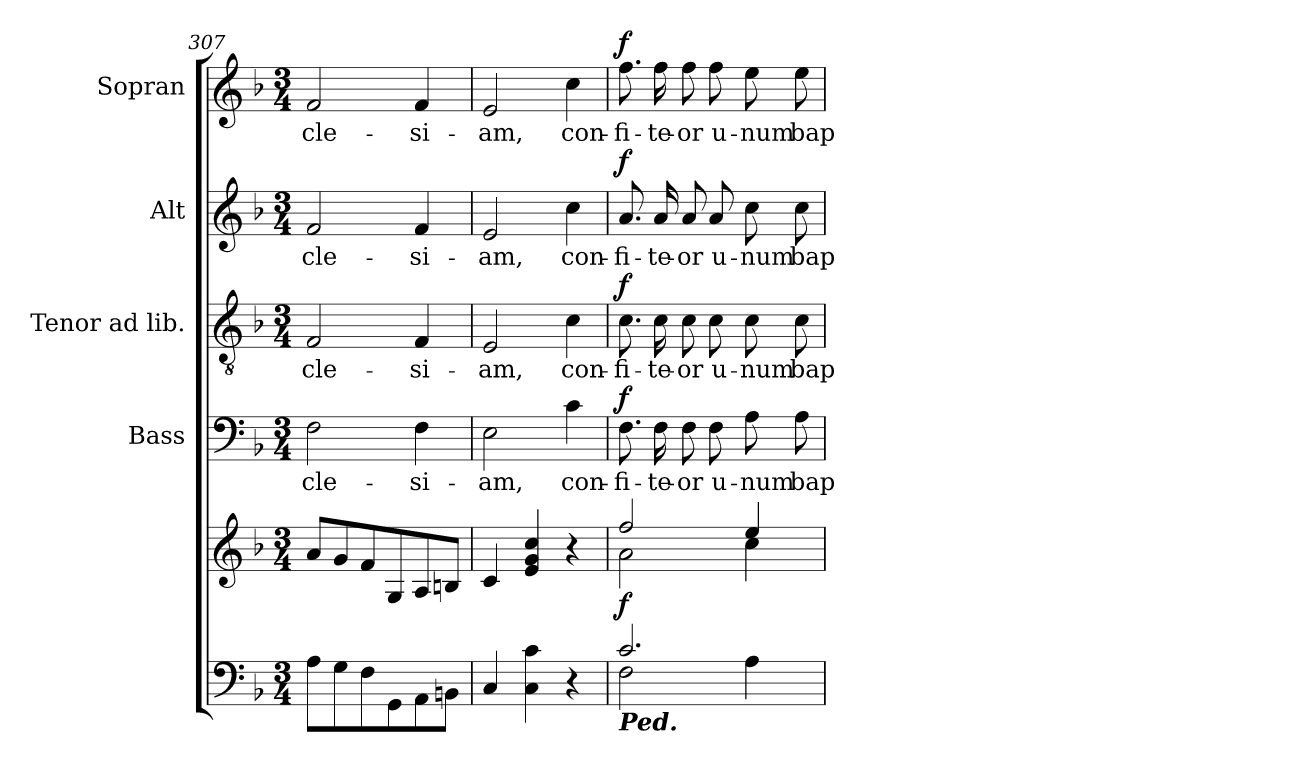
**kern	**kern	**dynam	**kern	**text	**dynam	**kern	**text	**dynam	**kern	**text	**dynam	**kern	**text	**dynam
*part5	*part5	*part5	*part4	*part4	*part4	*part3	*part3	*part3	*part2	*part2	*part2	*part1	*part1	*part1
*staff6	*staff5	*staff5/6	*staff4	*staff4	*staff4	*staff3	*staff3	*staff3	*staff2	*staff2	*staff2	*staff1	*staff1	*staff1
*	*	*	*I"Bass	*	*	*I"Tenor ad lib.	*	*	*I"Alt	*	*	*I"Sopran	*	*
*	*	*	*I'B.	*	*	*I'T.	*	*	*I'A.	*	*	*I'S.	*	*
*clefF4	*clefG2	*	*clefF4	*	*	*clefGv2	*	*	*clefG2	*	*	*clefG2	*	*
*k[b-]	*k[b-]	*	*k[b-]	*	*	*k[b-]	*	*	*k[b-]	*	*	*k[b-]	*	*
*F:	*F:	*	*F:	*	*	*F:	*	*	*F:	*	*	*F:	*	*
*M3/4	*M3/4	*	*M3/4	*	*	*M3/4	*	*	*M3/4	*	*	*M3/4	*	*
=307	=307	=307	=307	=307	=307	=307	=307	=307	=307	=307	=307	=307	=307	=307
!	!	!	!	!LO:LY:b	!	!	!LO:LY:b	!	!	!LO:LY:b	!	!	!LO:LY:b	!
8A\L	8a/L	.	2F\	-cle-	.	2F/	-cle-	.	2f/	-cle-	.	2f/	-cle-	.
8G\	8g/	.	.	.	.	.	.	.	.	.	.	.	.	.
8F\	8f/	.	.	.	.	.	.	.	.	.	.	.	.	.
8GG\	8G/	.	.	.	.	.	.	.	.	.	.	.	.	.
!	!	!	!	!LO:LY:b	!	!	!LO:LY:b	!	!	!LO:LY:b	!	!	!LO:LY:b	!
8AA\	8A/	.	4F\	-si-	.	4F/	-si-	.	4f/	-si-	.	4f/	-si-	.
8BBn\J	8Bn/J	.	.	.	.	.	.	.	.	.	.	.	.	.
=308	=308	=308	=308	=308	=308	=308	=308	=308	=308	=308	=308	=308	=308	=308
!	!	!	!	!LO:LY:b	!	!	!LO:LY:b	!	!	!LO:LY:b	!	!	!LO:LY:b	!
4C/	4c/	.	2E\	-am,	.	2E/	-am,	.	2e/	-am,	.	2e/	-am,	.
4C\ 4c\	4e/ 4g/ 4cc/	.	.	.	.	.	.	.	.	.	.	.	.	.
!	!	!	!	!LO:LY:b	!	!	!LO:LY:b	!	!	!LO:LY:b	!	!	!LO:LY:b	!
4r	4r	.	4c\	con-	.	4c\	con-	.	4cc\	con-	.	4cc\	con-	.
=309	=309	=309	=309	=309	=309	=309	=309	=309	=309	=309	=309	=309	=309	=309
*^	*^	*	*	*	*	*	*	*	*	*	*	*	*	*
!LO:TX:b:Bi:t=Ped.	!	!	!	!	!	!	!	!	!	!	!	!	!	!	!	!
!	!	!	!	!LO:DY:b	!	!LO:LY:b	!LO:DY:a	!	!LO:LY:b	!LO:DY:a	!	!LO:LY:b	!LO:DY:a	!	!LO:LY:b	!LO:DY:a
2.c/	2F\	2ff/	2a\	f	8.F\	-fi-	f	8.c\	-fi-	f	8.a/	-fi-	f	8.ff\	-fi-	f
!	!	!	!	!	!	!LO:LY:b	!	!	!LO:LY:b	!	!	!LO:LY:b	!	!	!LO:LY:b	!
.	.	.	.	.	16F\	-te-	.	16c\	-te-	.	16a/	-te-	.	16ff\	-te-	.
!	!	!	!	!	!	!LO:LY:b	!	!	!LO:LY:b	!	!	!LO:LY:b	!	!	!LO:LY:b	!
.	.	.	.	.	8F\	-or	.	8c\	-or	.	8a/	-or	.	8ff\	-or	.
!	!	!	!	!	!	!LO:LY:b	!	!	!LO:LY:b	!	!	!LO:LY:b	!	!	!LO:LY:b	!
.	.	.	.	.	8F\	u-	.	8c\	u-	.	8a/	u-	.	8ff\	u-	.
!	!	!	!	!	!	!LO:LY:b	!	!	!LO:LY:b	!	!	!LO:LY:b	!	!	!LO:LY:b	!
.	4A\	4ee/	4cc\	.	8A\	-num	.	8c\	-num	.	8cc\	-num	.	8ee\	-num	.
!	!	!	!	!	!	!LO:LY:b	!	!	!LO:LY:b	!	!	!LO:LY:b	!	!	!LO:LY:b	!
.	.	.	.	.	8A\	bap-	.	8c\	bap-	.	8cc\	bap-	.	8ee\	bap-	.
*v	*v	*	*	*	*	*	*	*	*	*	*	*	*	*	*	*
*	*v	*v	*	*	*	*	*	*	*	*	*	*	*	*	*
=	=	=	=	=	=	=	=	=	=	=	=	=	=	=
*-	*-	*-	*-	*-	*-	*-	*-	*-	*-	*-	*-	*-	*-	*-
